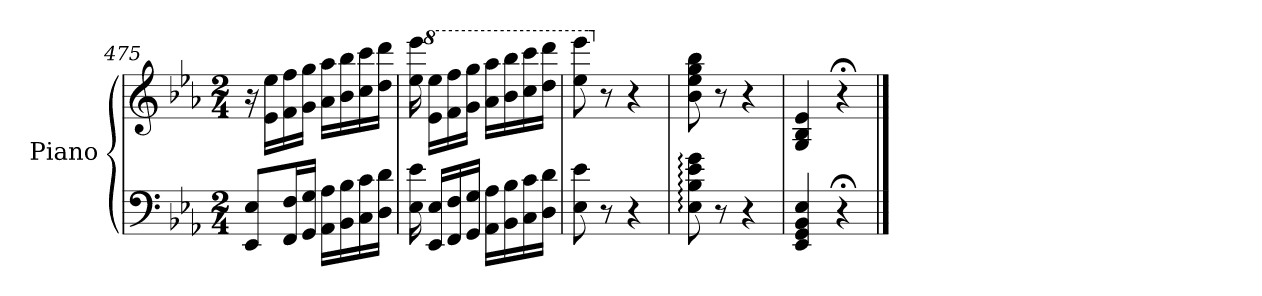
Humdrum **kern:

**kern	**kern
*part1	*part1
*staff2	*staff1
*I"Piano	*
*I'Pno	*
*clefF4	*clefG2
*k[b-e-a-]	*k[b-e-a-]
*M2/4	*M2/4
=475	=475
8EE-/ 8E-/L	16r
.	16e-\ 16ee-\LL
16FF/ 16F/L	16f\ 16ff\
16GG/ 16G/JJ	16g\ 16gg\JJ
16AA-\ 16A-\LL	16a-\ 16aa-\LL
16BB-\ 16B-\	16b-\ 16bb-\
16C\ 16c\	16cc\ 16ccc\
16D\ 16d\JJ	16dd\ 16ddd\JJ
=476	=476
16E-\ 16e-\	16ee-\ 16eee-\
*	*8va
16EE-/ 16E-/LL	16ee-\ 16eee-\LL
16FF/ 16F/	16ff\ 16fff\
16GG/ 16G/JJ	16gg\ 16ggg\JJ
16AA-\ 16A-\LL	16aa-\ 16aaa-\LL
16BB-\ 16B-\	16bb-\ 16bbb-\
16C\ 16c\	16ccc\ 16cccc\
16D\ 16d\JJ	16ddd\ 16dddd\JJ
=477	=477
8E-\ 8e-\	8eee-\ 8eeee-\
*	*X8va
8r	8r
4r	4r
=478	=478
8E-\: 8B-\: 8e-\: 8g\:	8b-\ 8ee-\ 8gg\ 8bb-\
8r	8r
4r	4r
=479	=479
4EE-/ 4GG/ 4BB-/ 4E-/	4G/ 4B-/ 4e-/
*	*MM50
4r;<	4r;<
==	==
*-	*-
